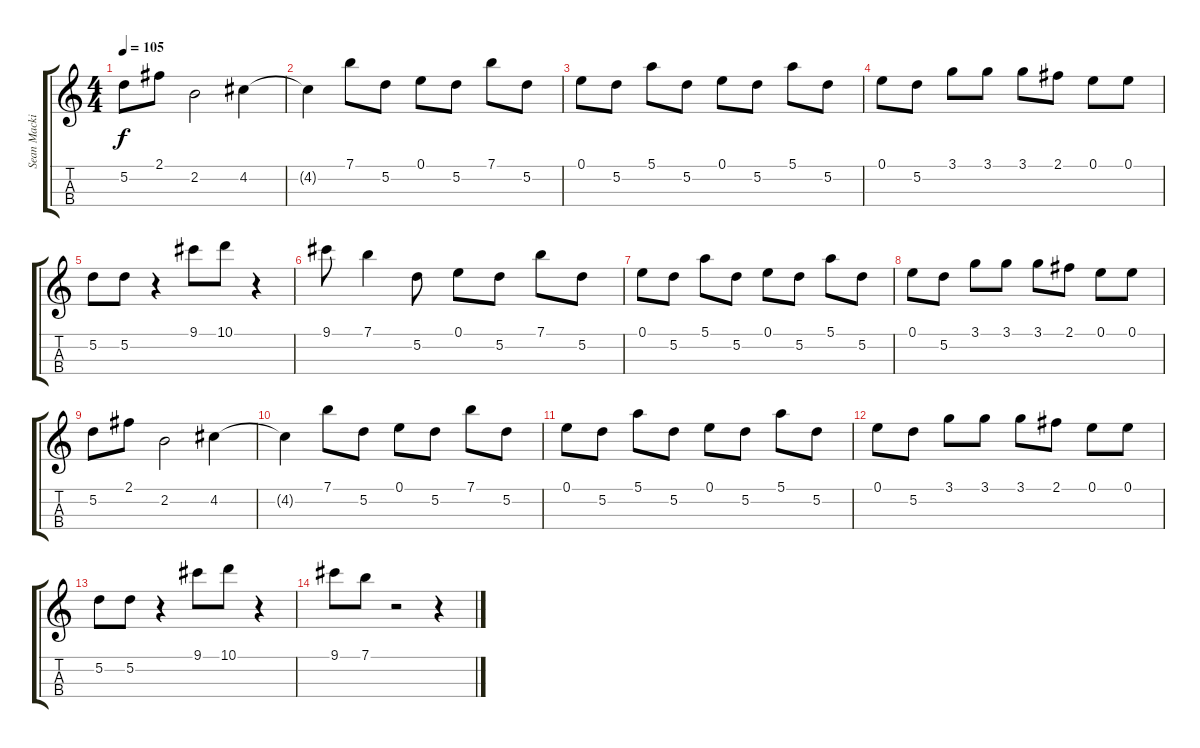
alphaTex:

\track ("Sean Mackin" "Sean Macki") {instrument violin}
\staff {score tabs}
\tuning (E5 A4 D4 G3) {hide}
\ts (4 4)
\tempo 105
\clef g2
\ks c
5.2.8{dy f} 2.1.8 2.2.2 4.2.4 |
4.2{t}.4 7.1.8 5.2.8 0.1.8 5.2.8 7.1.8 5.2.8 |
0.1.8 5.2.8 5.1.8 5.2.8 0.1.8 5.2.8 5.1.8 5.2.8 |
0.1.8 5.2.8 3.1.8 3.1.8 3.1.8 2.1.8 0.1.8 0.1.8 |
5.2.8 5.2.8 r.4 9.1.8 10.1.8 r.4 |
9.1.8 7.1.4 5.2.8 0.1.8 5.2.8 7.1.8 5.2.8 |
0.1.8 5.2.8 5.1.8 5.2.8 0.1.8 5.2.8 5.1.8 5.2.8 |
0.1.8 5.2.8 3.1.8 3.1.8 3.1.8 2.1.8 0.1.8 0.1.8 |
5.2.8 2.1.8 2.2.2 4.2.4 |
4.2{t}.4 7.1.8 5.2.8 0.1.8 5.2.8 7.1.8 5.2.8 |
0.1.8 5.2.8 5.1.8 5.2.8 0.1.8 5.2.8 5.1.8 5.2.8 |
0.1.8 5.2.8 3.1.8 3.1.8 3.1.8 2.1.8 0.1.8 0.1.8 |
5.2.8 5.2.8 r.4 9.1.8 10.1.8 r.4 |
9.1.8 7.1.8 r.2 r.4
